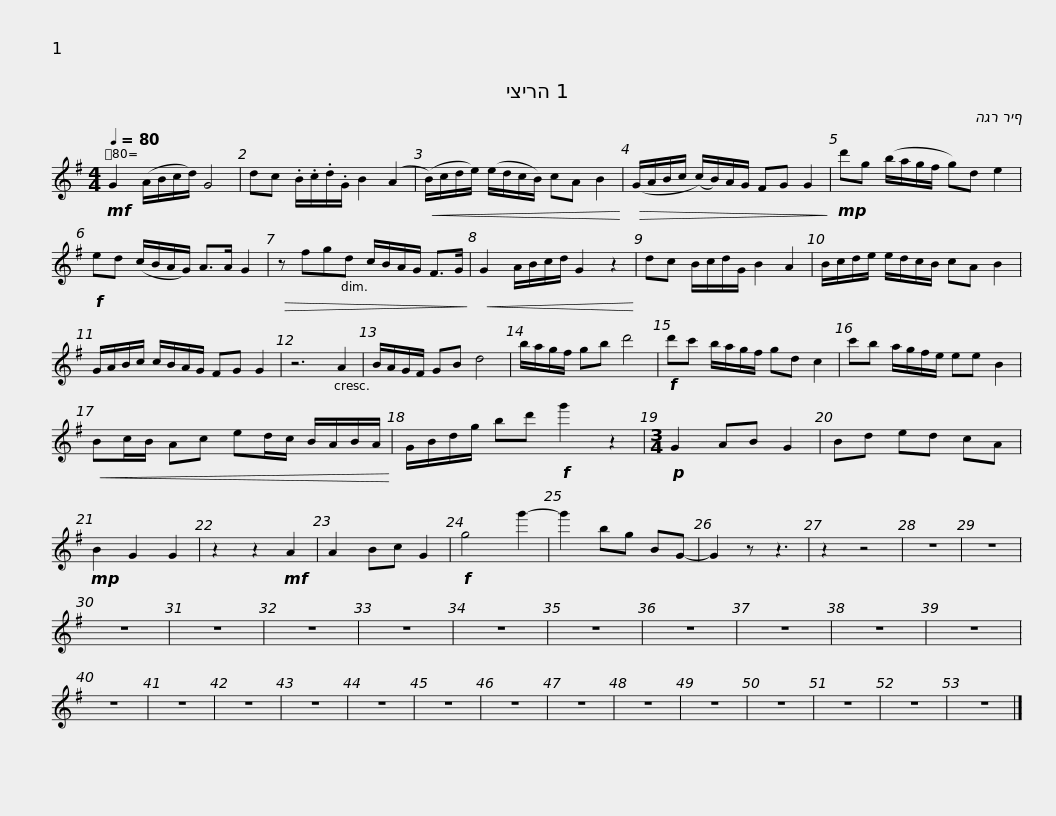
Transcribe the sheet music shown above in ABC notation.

X:1
L:1/8
Q:1/4=80
M:4/4
I:linebreak $
K:G
V:1 treble
V:1
!mf! G2 (A/B/c/d/) G4 | dc .B/.c/.d/.G/ B2 (A2 |!<(! (B/)c/d/e/) (e/d/c/B/) cA B2!<)! |!>(! (G/A/B/c/ (c/)B/)A/G/ FG G2!>)! |!mp! d'g (b/a/g/f/ g)d e2 |$ %5
!f! ed (c/B/A/G/) A>A G2 |!>(! z fgd c/B/A/G/ F>G!>)! |!<(! G2 A/B/c/d/ G2 z2!<)! | dc B/c/d/G/ B2 A2 | B/c/d/e/ e/d/c/B/ cA B2 |$ %10
 G/A/B/c/ c/B/A/G/ FG G2 | z6 A2 | B/A/G/F/ GB d4 | b/a/g/f/ gb d'4 |!f! d'c' b/a/g/f/ gd c2 |$ %15
 c'b a/g/f/e/ ee B2 |!<(! Bc/B/ Ac ed/c/ B/A/B/A/!<)! | G/B/d/g/ bd'!f! g'2 z2 |[M:3/4]!p! G2 AB G2 | Bd ed cA | %20
!mp! B2 G2 G2 |$ z2 z2!mf! A2 | A2 Bc G2 |!f! g4 g'2- | g'2 bg BG- | %25
 G2 z z3 | z2 z4 | z6 | z6 | z6 | %30
 z6 | z6 | z6 | z6 | z6 | %35
 z6 |$ z6 | z6 | z6 | z6 | %40
 z6 | z6 | z6 | z6 | z6 | %45
 z6 | z6 | z6 | z6 | z6 | %50
 z6 | z6 | z6 |] %53
